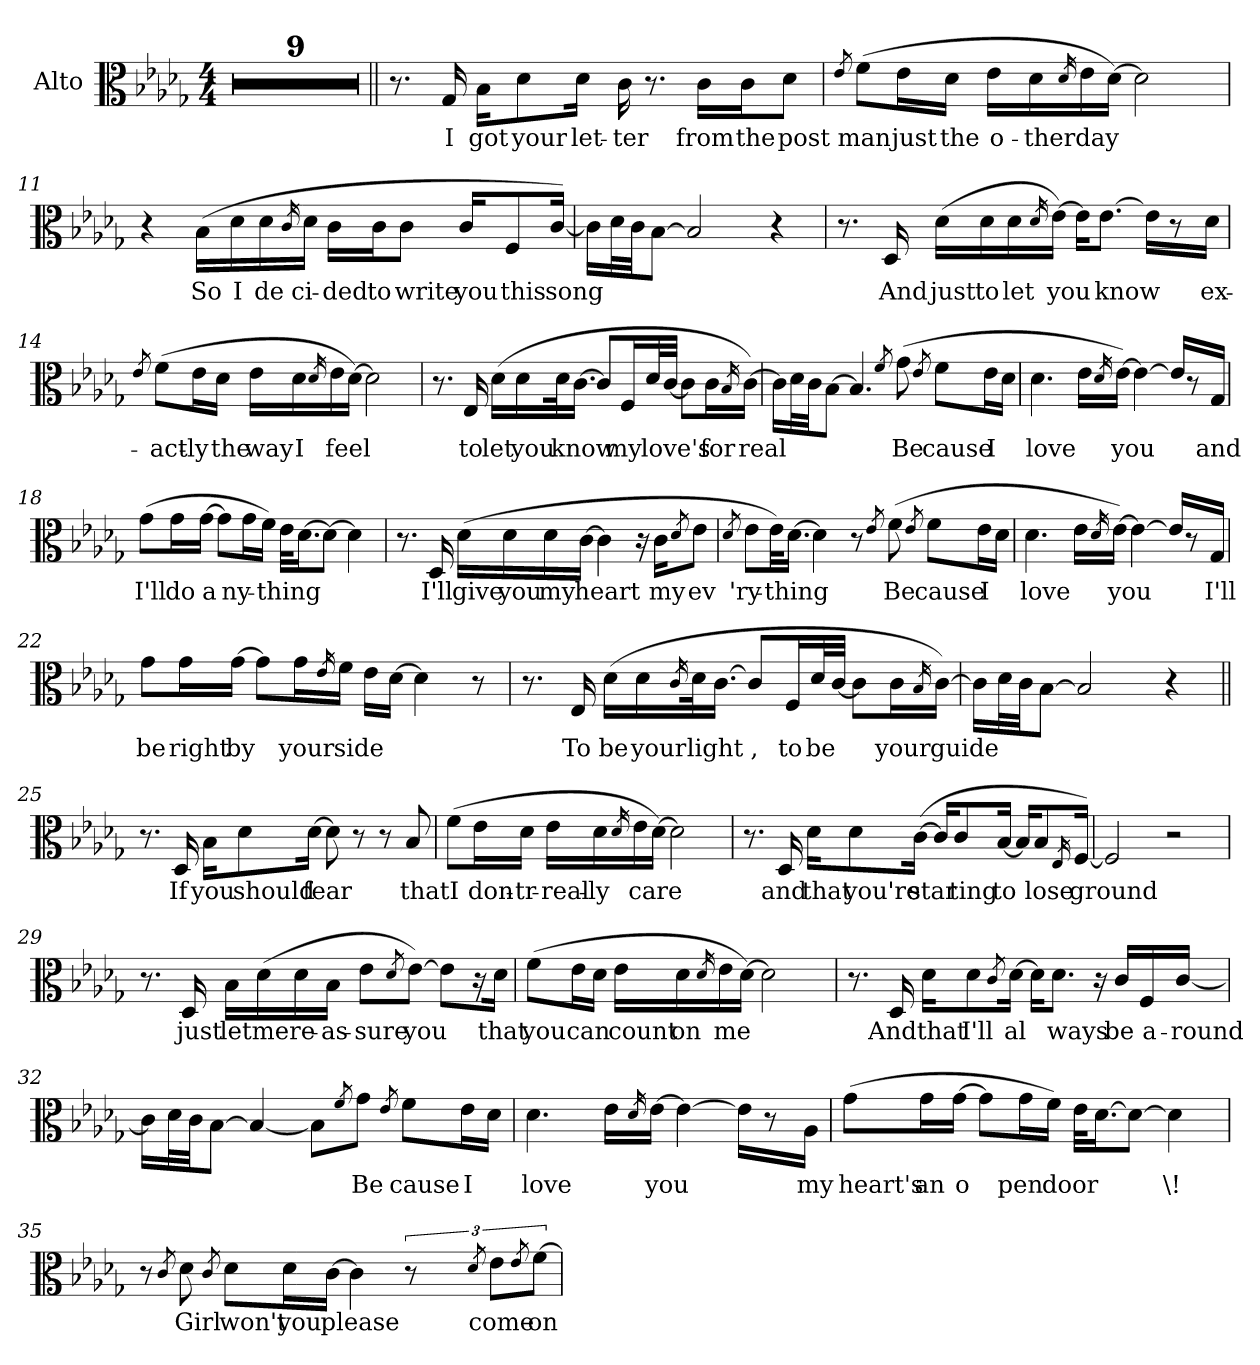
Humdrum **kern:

**kern	**text
*part1	*part1
*staff1	*staff1
*I"Alto	*
*I'A	*
*clefC3	*
*k[b-e-a-d-g-]	*
*b-:	*
*M4/4	*
=	=
1r;<	.
=1	=1
1r	.
=2	=2
1r	.
=3	=3
1r	.
=4	=4
1r	.
=5	=5
1r	.
=6	=6
1r	.
=7	=7
1r	.
=8	=8
1r	.
=9||	=9||
8.r	.
!	!LO:LY:b
16G-/	I
!	!LO:LY:b
16B-\KL	got
!	!LO:LY:b
8d-\	your
!	!LO:LY:b
16d-\Jk	let-
!	!LO:LY:b
16c\	-ter
8.r	.
!	!LO:LY:b
16c\LL	from
!	!LO:LY:b
16c\J	the
!	!LO:LY:b
8d-\J	post
=10	=10
8qe-/	.
!	!LO:LY:b
(>8f\L	man
!	!LO:LY:b
16e-\L	just
!	!LO:LY:b
16d-\JJ	the
!	!LO:LY:b
16e-\LL	o-
!	!LO:LY:b
16d-\	-ther
16qd-/	.
!	!LO:LY:b
16e-\	day
[16d-\JJ)	.
!	!LO:LY:b
2d-\]	.
=11	=11
4r	.
!	!LO:LY:b
(>16B-\LL	So
!	!LO:LY:b
16d-\	I
!	!LO:LY:b
16d-\	de
16qc/	.
!	!LO:LY:b
16d-\JJ	ci-
!	!LO:LY:b
16c\LL	-ded
!	!LO:LY:b
16c\J	to
!	!LO:LY:b
8c\J	write
!	!LO:LY:b
16c/KL	you
!	!LO:LY:b
8F/	this
!	!LO:LY:b
[16c/Jk)	song
=12	=12
16c\LL]	.
32d-\L	.
32c\JJ	.
[8B-\J	.
2B-/]	.
4r	.
=13	=13
8.r	.
!	!LO:LY:b
16D-/	And
!	!LO:LY:b
(>16d-\LL	just
!	!LO:LY:b
16d-\	to
!	!LO:LY:b
16d-\	let
16qd-/	.
!	!LO:LY:b
[16e-\JJ)	you
16e-\KL]	.
!	!LO:LY:b
[8.e-\J	know
16e-\LL]	.
8r	.
!	!LO:LY:b
16d-\JJ	ex-
=14	=14
8qe-/	.
!	!LO:LY:b
(>8f\L	-act-
!	!LO:LY:b
16e-\L	-ly
!	!LO:LY:b
16d-\JJ	the
!	!LO:LY:b
16e-\LL	way
!	!LO:LY:b
16d-\	I
16qd-/	.
!	!LO:LY:b
16e-\	feel
[16d-\JJ)	.
2d-\]	.
=15	=15
8.r	.
!	!LO:LY:b
16E-/	to
!	!LO:LY:b
(>16d-\LL	let
!	!LO:LY:b
16d-\	you
!	!LO:LY:b
32d-\K	know
[16.c\JJ	.
8c/L]	.
!	!LO:LY:b
16F/L	my
!	!LO:LY:b
32d-/L	love's
[32c/JJJ	.
8c\L]	.
!	!LO:LY:b
16c\L	for
16qB-/	.
!	!LO:LY:b
[16c\JJ)	real
=16	=16
16c\LL]	.
32d-\L	.
32c\JJ	.
[8B-\J	.
!	!LO:LY:b
4.B-/]	.
8qf/	.
!	!LO:LY:b
(>8g-\	Be
8qe-/	.
!	!LO:LY:b
8f\L	cause
!	!LO:LY:b
16e-\L	I
16d-\JJ	.
=17	=17
!	!LO:LY:b
4.d-\	love
16e-\LL	.
16qd-/	.
!	!LO:LY:b
[16e-\JJ)	you
4e-\_	.
16e-/LL]	.
8r	.
!	!LO:LY:b
16G-/JJ	and
=18	=18
!	!LO:LY:b
(>8g-\L	I'll
!	!LO:LY:b
16g-\L	do
!	!LO:LY:b
[16g-\JJ	a
8g-\L]	.
!	!LO:LY:b
16g-\L	ny-
!	!LO:LY:b
16f\JJ)	-thing
32e-\KLL	.
[16.d-\J	.
8d-\J_	.
4d-\]	.
=19	=19
8.r	.
!	!LO:LY:b
16D-/	I'll
!	!LO:LY:b
(>16d-\LL	give
!	!LO:LY:b
16d-\	you
!	!LO:LY:b
16d-\	my
!	!LO:LY:b
[16c\JJ	heart
4c\]	.
16r	.
!	!LO:LY:b
16c\KL	my
8qd-/	.
!	!LO:LY:b
8e-\J	ev
=20	=20
8qd-/	.
!	!LO:LY:b
8e-\L	'ry-
!	!LO:LY:b
32e-\KL)	-thing
[16.d-\JJ	.
4d-\]	.
8r	.
8qe-/	.
!	!LO:LY:b
(>8f\	Be
8qe-/	.
!	!LO:LY:b
8f\L	cause
!	!LO:LY:b
16e-\L	I
16d-\JJ	.
=21	=21
!	!LO:LY:b
4.d-\	love
16e-\LL	.
16qd-/	.
!	!LO:LY:b
[16e-\JJ)	you
4e-\_	.
16e-/LL]	.
8r	.
!	!LO:LY:b
16G-/JJ	I'll
=22	=22
!	!LO:LY:b
8g-\L	be
!	!LO:LY:b
16g-\L	right
!	!LO:LY:b
[16g-\JJ	by
8g-\L]	.
!	!LO:LY:b
16g-\L	your
16qe-/	.
!	!LO:LY:b
16f\JJ	side
16e-\LL	.
[16d-\JJ	.
4d-\]	.
8r	.
=23	=23
8.r	.
!	!LO:LY:b
16E-/	To
!	!LO:LY:b
(>16d-\LL	be
!	!LO:LY:b
16d-\	your
16qc/	.
!	!LO:LY:b
32d-\K	light
[16.c\JJ	.
!	!LO:LY:b
8c/L]	,
!	!LO:LY:b
16F/L	to
!	!LO:LY:b
32d-/L	be
[32c/JJJ	.
8c\L]	.
!	!LO:LY:b
16c\L	your
16qB-/	.
!	!LO:LY:b
[16c\JJ)	guide
=24	=24
16c\LL]	.
32d-\L	.
32c\JJ	.
[8B-\J	.
2B-/]	.
4r	.
=25||	=25||
8.r	.
!	!LO:LY:b
16D-/	If
!	!LO:LY:b
16B-\KL	you
!	!LO:LY:b
8d-\	should
!	!LO:LY:b
[16d-\Jk	fear
8d-\]	.
8r	.
8r	.
!	!LO:LY:b
8B-/	that
=26	=26
!	!LO:LY:b
(>8f\L	I
!	!LO:LY:b
16e-\L	don-
!	!LO:LY:b
16d-\JJ	-tr-
!	!LO:LY:b
16e-\LL	-real-
!	!LO:LY:b
16d-\	-ly
16qd-/	.
!	!LO:LY:b
16e-\	care
[16d-\JJ)	.
2d-\]	.
=27	=27
8.r	.
!	!LO:LY:b
16D-/	and
!	!LO:LY:b
16d-\KL	that
!	!LO:LY:b
8d-\	you're
!	!LO:LY:b
(>[16c\Jk	star
16c/KL]	.
!	!LO:LY:b
8c/	ting
!	!LO:LY:b
[16B-/Jk	to
16B-/KL]	.
!	!LO:LY:b
8B-/	lose
16qE-/	.
!	!LO:LY:b
[16F/Jk)	ground
=28	=28
2F/]	.
2r	.
=29	=29
8.r	.
!	!LO:LY:b
16D-/	just
!	!LO:LY:b
16B-\LL	let
!	!LO:LY:b
(>16d-\	me
!	!LO:LY:b
16d-\	re-
!	!LO:LY:b
16B-\JJ	-as-
!	!LO:LY:b
8e-\L	-sure
8qd-/	.
!	!LO:LY:b
[8e-\J)	you
8e-\L]	.
16r	.
!	!LO:LY:b
16d-\Jk	that
=30	=30
!	!LO:LY:b
(>8f\L	you
!	!LO:LY:b
16e-\L	can
16d-\JJ	.
!	!LO:LY:b
16e-\LL	count
!	!LO:LY:b
16d-\	on
16qd-/	.
!	!LO:LY:b
16e-\	me
[16d-\JJ)	.
2d-\]	.
=31	=31
8.r	.
!	!LO:LY:b
16D-/	And
!	!LO:LY:b
16d-\KL	that
!	!LO:LY:b
8d-\	I'll
8qc/	.
!	!LO:LY:b
[16d-\Jk	al
16d-\KL]	.
!	!LO:LY:b
8.d-\J	ways
16r	.
!	!LO:LY:b
16c/LL	be
!	!LO:LY:b
16F/	a-
!	!LO:LY:b
[16c/JJ	-round
=32	=32
16c\LL]	.
32d-\L	.
32c\JJ	.
[8B-\J	.
4B-/_	.
!	!LO:LY:b
8B-\L]	.
8qf/	.
!	!LO:LY:b
8g-\J	Be
8qe-/	.
!	!LO:LY:b
8f\L	cause
!	!LO:LY:b
16e-\L	I
16d-\JJ	.
=33	=33
!	!LO:LY:b
4.d-\	love
16e-\LL	.
16qd-/	.
!	!LO:LY:b
[16e-\JJ	you
4e-\_	.
16e-\LL]	.
8r	.
!	!LO:LY:b
16A-\JJ	my
=34	=34
!	!LO:LY:b
(>8g-\L	heart's
!	!LO:LY:b
16g-\L	an
!	!LO:LY:b
[16g-\JJ	o
8g-\L]	.
!	!LO:LY:b
16g-\L	pen
!	!LO:LY:b
16f\JJ)	door
32e-\KLL	.
[16.d-\J	.
8d-\J_	.
!	!LO:LY:b
4d-\]	\!
=35	=35
8r	.
8qc/	.
!	!LO:LY:b
8d-\	Girl
8qc/	.
!	!LO:LY:b
8d-\L	won't
!	!LO:LY:b
16d-\L	you
!	!LO:LY:b
[16c\JJ	please
4c\]	.
12r	.
8qd-/	.
!	!LO:LY:b
12e-\L	come
8qe-/	.
!	!LO:LY:b
[12f\J	on
=	=
*-	*-
